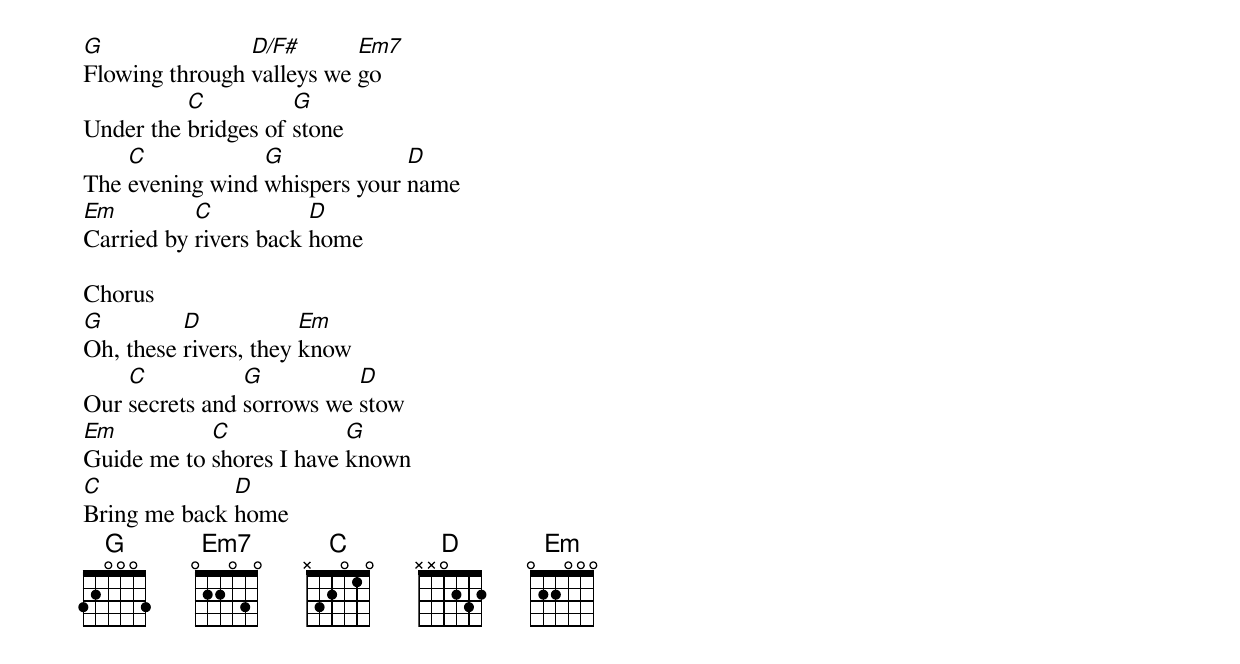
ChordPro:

[G]Flowing through [D/F#]valleys we [Em7]go
Under the [C]bridges of [G]stone
The [C]evening wind [G]whispers your [D]name
[Em]Carried by [C]rivers back [D]home

Chorus
[G]Oh, these [D]rivers, they [Em]know
Our [C]secrets and [G]sorrows we [D]stow
[Em]Guide me to [C]shores I have [G]known
[C]Bring me back [D]home
